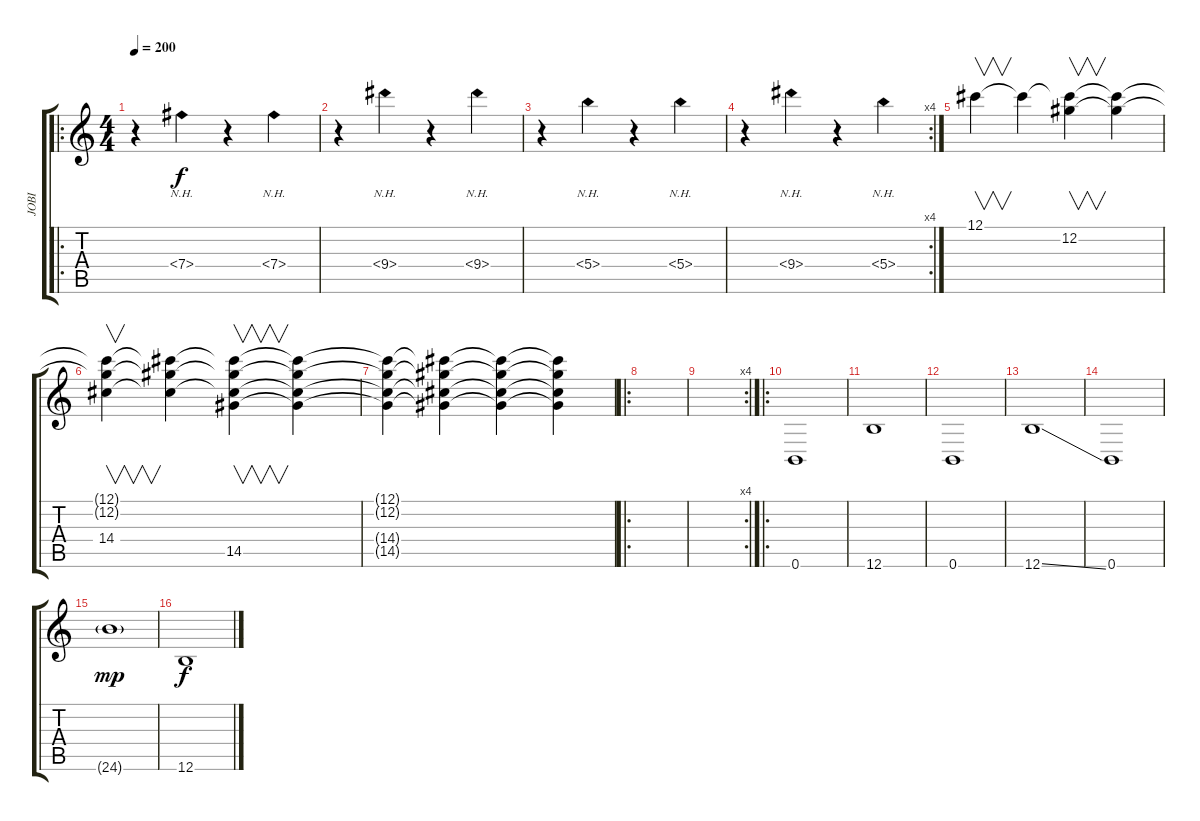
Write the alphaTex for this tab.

\track ("JOBI" "JOBI") {instrument distortionguitar}
\staff {score tabs}
\tuning (Db4 Ab3 E3 B2 Gb2 B1) {hide}
\ro
\ts (4 4)
\tempo 200
\clef g2
\ks c
r.4{dy mp} 7.4{nh}.4{dy f} r.4 7.4{nh}.4 |
r.4 9.4{nh}.4 r.4 9.4{nh}.4 |
r.4 5.4{nh}.4 r.4 5.4{nh}.4 |
\rc 4
r.4 9.4{nh}.4 r.4 5.4{nh}.4 |
12.1.4{v} 12.1{t}.4 (12.1{t} 12.2).4{v} (12.1{t} 12.2{t}).4 |
(12.1{t} 12.2{t} 14.4).4{v} (12.1{t} 12.2{t} 14.4{t}).4 (12.1{t} 12.2{t} 14.4{t} 14.5).4{v} (12.1{t} 12.2{t} 14.4{t} 14.5{t}).4 |
(12.1{t} 12.2{t} 14.4{t} 14.5{t}).4 (12.1{t} 12.2{t} 14.4{t} 14.5{t}).4 (12.1{t} 12.2{t} 14.4{t} 14.5{t}).4 (12.1{t} 12.2{t} 14.4{t} 14.5{t}).4 |
\ro
|
\rc 4
|
\ro
0.6.1 |
12.6.1 |
0.6.1 |
12.6{ss}.1 |
0.6.1 |
24.6{g}.1{dy mp} |
12.6.1{dy f}
